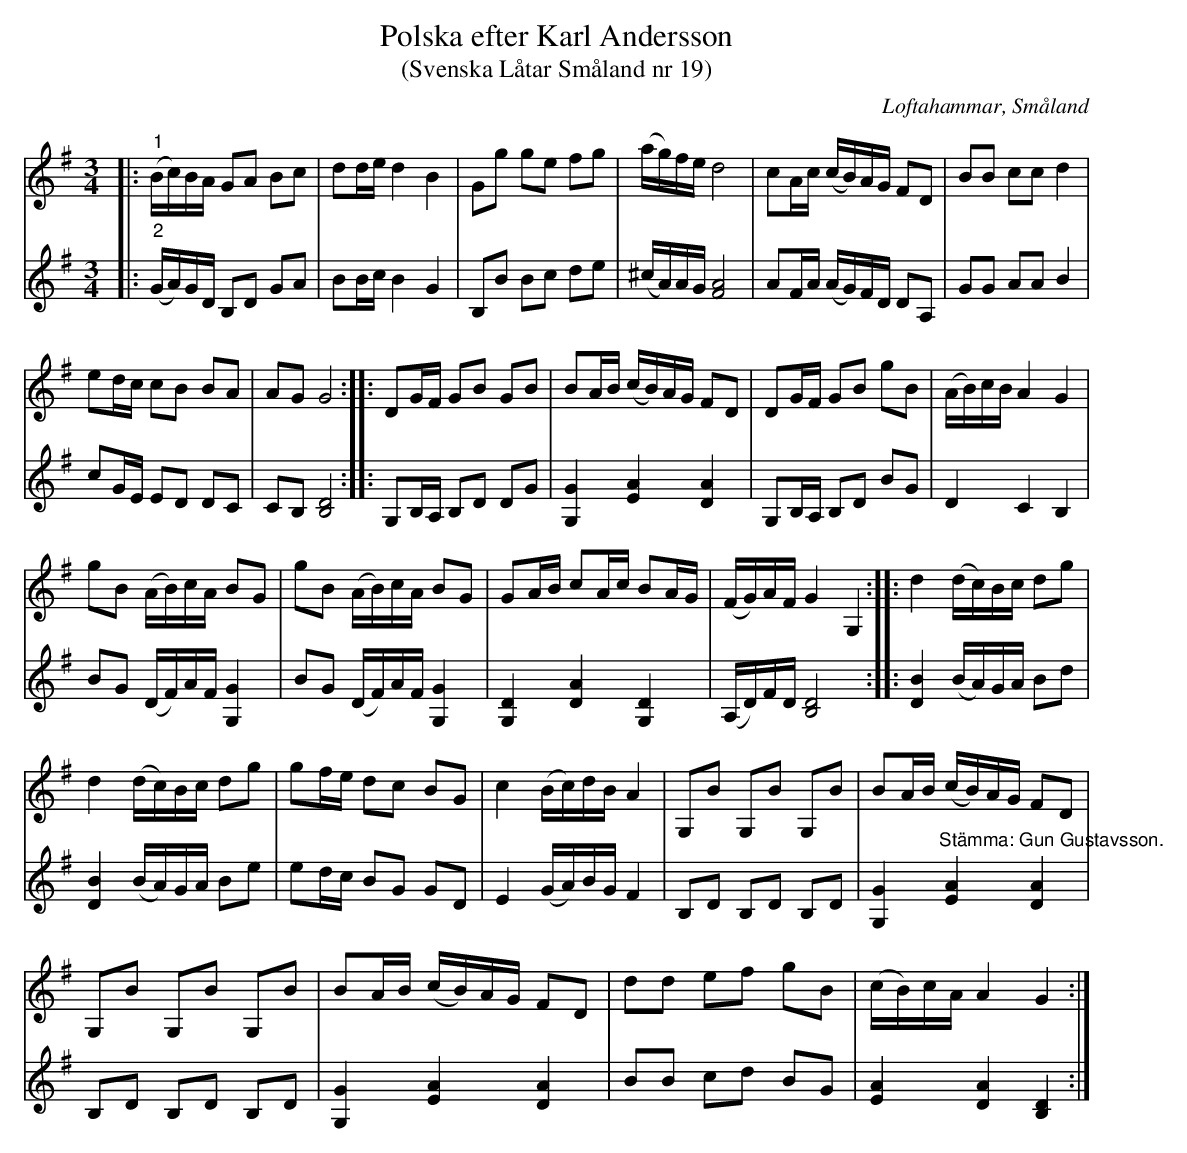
X:1
T:Polska efter Karl Andersson
T:(Svenska Låtar Småland nr 19)
O:Loftahammar, Småland
L:1/8
M:3/4
K:G
V:1
|:"^1" (B/c/)B/A/ GA Bc | dd/e/ d2 B2 | Gg ge fg | (a/g/)f/e/ d4 | cA/c/ (c/B/)A/G/ FD | BB cc d2 |
ed/c/ cB BA | AG G4 :: DG/F/ GB GB | BA/B/ (c/B/)A/G/ FD | DG/F/ GB gB | (A/B/)c/B/ A2 G2 |
gB (A/B/)c/A/ BG | gB (A/B/)c/A/ BG | GA/B/ cA/c/ BA/G/ | (F/G/)A/F/ G2 G,2 :: d2 (d/c/)B/c/ dg |
d2 (d/c/)B/c/ dg | gf/e/ dc BG | c2 (B/c/)d/B/ A2 | G,B G,B G,B | BA/B/ (c/B/)A/G/ FD |
G,B G,B G,B | BA/B/ (c/B/)A/G/ FD | dd ef gB | (c/B/)c/A/ A2 G2 :|
V:2
|:"^2" (G/A/)G/D/ B,D GA | BB/c/ B2 G2 | B,B Bc de | (^c/A/)A/G/ [FA]4 | AF/A/ (A/G/)F/D/ DA, |
GG AA B2 | cG/E/ ED DC | CB, [B,D]4 :: G,B,/A,/ B,D DG | [G,G]2 [EA]2 [DA]2 | G,B,/A,/ B,D BG |
D2 C2 B,2 | BG (D/F/)A/F/ [G,G]2 | BG (D/F/)A/F/ [G,G]2 | [G,D]2 [DA]2 [G,D]2 |
(A,/D/)F/D/ [B,D]4 :: [DB]2 (B/A/)G/A/ Bd | [DB]2 (B/A/)G/A/ Be | ed/c/ BG GD | E2 (G/A/)B/G/ F2 |
B,D B,D B,D | [G,G]2"^Stämma: Gun Gustavsson." [EA]2 [DA]2 | B,D B,D B,D | [G,G]2 [EA]2 [DA]2 |
BB cd BG | [EA]2 [DA]2 [B,D]2 :|
